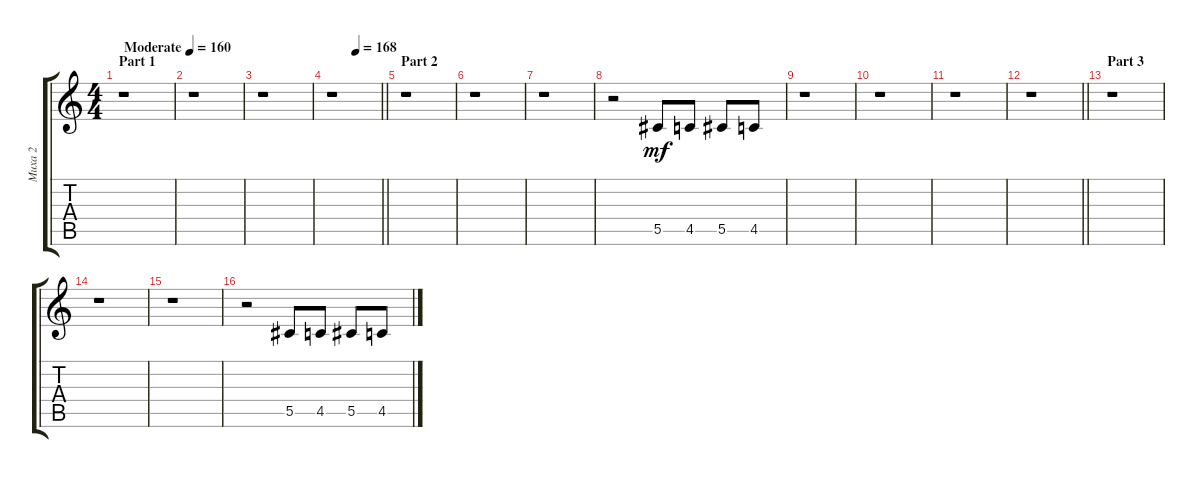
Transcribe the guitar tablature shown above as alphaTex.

\track ("Миха 2" "Миха 2") {instrument electricguitarclean}
\staff {score tabs}
\tuning (Eb4 Bb3 Gb3 Db3 Ab2 Eb2) {hide}
\ts (4 4)
\section ("" "Part 1")
\tempo (160 "Moderate")
\clef g2
\ks c
r.1{dy mf instrument electricguitarclean} |
r.1 |
r.1 |
\tempo (168 0.5)
\barLineRight lightlight
r.1 |
\section ("" "Part 2")
r.1 |
r.1 |
r.1 |
r.2 5.5.8 4.5.8 5.5.8 4.5.8 |
r.1 |
r.1 |
r.1 |
\barLineRight lightlight
r.1 |
\section ("" "Part 3")
r.1 |
r.1 |
r.1 |
r.2 5.5.8 4.5.8 5.5.8 4.5.8
